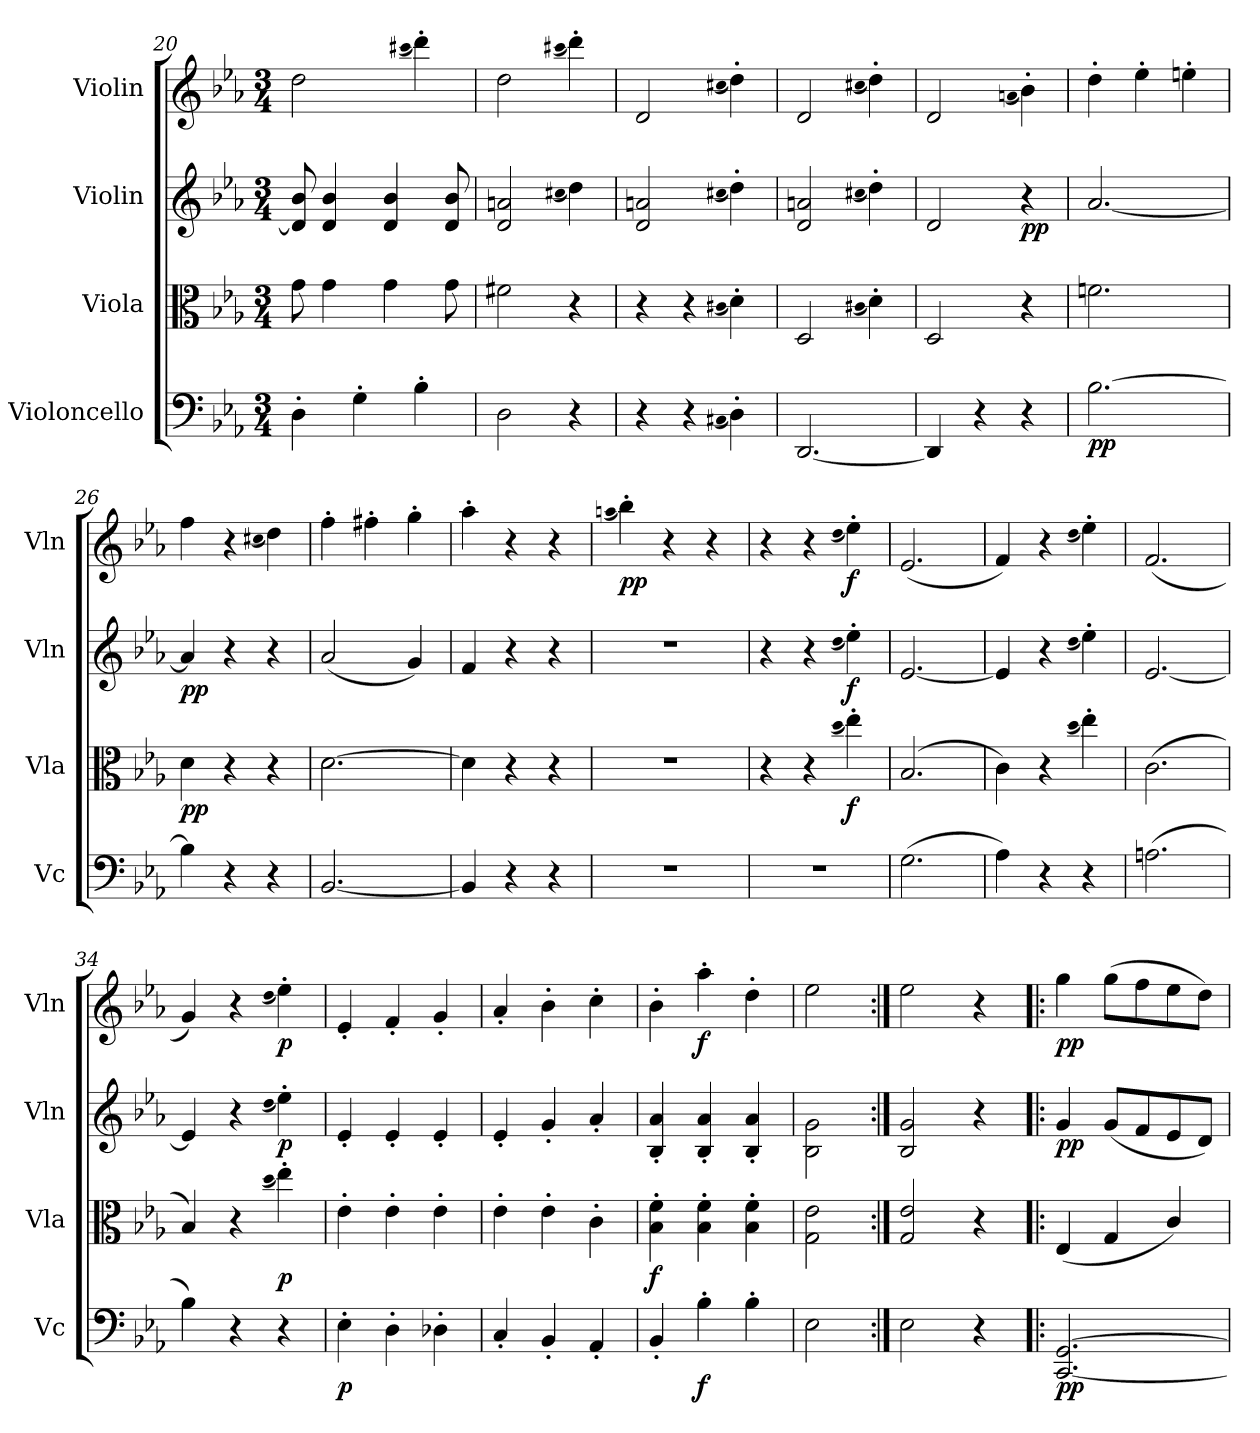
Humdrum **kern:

**kern	**dynam	**kern	**dynam	**kern	**dynam	**kern	**dynam
*part4	*part4	*part3	*part3	*part2	*part2	*part1	*part1
*staff4	*staff4	*staff3	*staff3	*staff2	*staff2	*staff1	*staff1
*I"Violoncello	*	*I"Viola	*	*I"Violin	*	*I"Violin	*
*I'Vc	*	*I'Vla	*	*I'Vln	*	*I'Vln	*
*clefF4	*	*clefC3	*	*clefG2	*	*clefG2	*
*k[b-e-a-]	*	*k[b-e-a-]	*	*k[b-e-a-]	*	*k[b-e-a-]	*
*M3/4	*	*M3/4	*	*M3/4	*	*M3/4	*
=20	=20	=20	=20	=20	=20	=20	=20
4D'\	.	8g\	.	8d]/ 8b-/	.	2dd\	.
.	.	4g\	.	4d/ 4b-/	.	.	.
4G'\	.	.	.	.	.	.	.
.	.	4g\	.	4d/ 4b-/	.	.	.
.	.	.	.	.	.	(qccc#X	.
4B-'\	.	.	.	.	.	4ddd'\)	.
.	.	8g\	.	8d/ 8b-/	.	.	.
=21	=21	=21	=21	=21	=21	=21	=21
2D\	.	2f#X\	.	2d/ 2an/	.	2dd\	.
.	.	.	.	(qcc#X	.	(qccc#X	.
4r	.	4r	.	4dd\)	.	4ddd'\)	.
=22	=22	=22	=22	=22	=22	=22	=22
4r	.	4r	.	2d/ 2an/	.	2d/	.
4r	.	4r	.	.	.	.	.
(qC#X	.	(qc#X	.	(qcc#X	.	(qcc#X	.
4D'\)	.	4d'\)	.	4dd'\)	.	4dd'\)	.
=23	=23	=23	=23	=23	=23	=23	=23
[2.DD/	.	2D/	.	2d/ 2an/	.	2d/	.
.	.	(qc#X	.	(qcc#X	.	(qcc#X	.
.	.	4d'\)	.	4dd'\)	.	4dd'\)	.
=24	=24	=24	=24	=24	=24	=24	=24
4DD/]	.	2D/	.	2d/	.	2d/	.
4r	.	.	.	.	.	.	.
.	.	.	.	.	.	(qan	.
4r	.	4r	.	4r	pp	4b-'\)	.
=25	=25	=25	=25	=25	=25	=25	=25
[2.B-\	pp	2.fn\	.	[2.a-/	.	4dd'\	.
.	.	.	.	.	.	4ee-'\	.
.	.	.	.	.	.	4een'\	.
=26	=26	=26	=26	=26	=26	=26	=26
4B-\]	.	4d\	pp	4a-/]	pp	4ff\	.
4r	.	4r	.	4r	.	4r	.
.	.	.	.	.	.	(qcc#X	.
4r	.	4r	.	4r	.	4dd\)	.
=27	=27	=27	=27	=27	=27	=27	=27
[2.BB-/	.	[2.d\	.	(2a-/	.	4ff'\	.
.	.	.	.	.	.	4ff#X'\	.
.	.	.	.	4g/)	.	4gg'\	.
=28	=28	=28	=28	=28	=28	=28	=28
4BB-/]	.	4d\]	.	4f/	.	4aa-'\	.
4r	.	4r	.	4r	.	4r	.
4r	.	4r	.	4r	.	4r	.
=29	=29	=29	=29	=29	=29	=29	=29
.	.	.	.	.	.	(qaan	.
2.r	.	2.r	.	2.r	.	4bb-'\)	pp
.	.	.	.	.	.	4r	.
.	.	.	.	.	.	4r	.
=30	=30	=30	=30	=30	=30	=30	=30
2.r	.	4r	.	4r	.	4r	.
.	.	4r	.	4r	.	4r	.
.	.	(qdd	.	(qdd	.	(qdd	.
.	.	4ee-'\)	f	4ee-'\)	f	4ee-'\)	f
=31	=31	=31	=31	=31	=31	=31	=31
(2.G\	.	(2.B-/	.	[2.e-/	.	(2.e-/	.
=32	=32	=32	=32	=32	=32	=32	=32
4A-\)	.	4c\)	.	4e-/]	.	4f/)	.
4r	.	4r	.	4r	.	4r	.
.	.	(qdd	.	(qdd	.	(qdd	.
4r	.	4ee-'\)	.	4ee-'\)	.	4ee-'\)	.
=33	=33	=33	=33	=33	=33	=33	=33
(2.An\	.	(2.c\	.	[2.e-/	.	(2.f/	.
=34	=34	=34	=34	=34	=34	=34	=34
4B-\)	.	4B-/)	.	4e-/]	.	4g/)	.
4r	.	4r	.	4r	.	4r	.
.	.	(qdd	.	(qdd	.	(qdd	.
4r	.	4ee-'\)	p	4ee-'\)	p	4ee-'\)	p
=35	=35	=35	=35	=35	=35	=35	=35
4E-'\	p	4e-'\	.	4e-'/	.	4e-'/	.
4D'\	.	4e-'\	.	4e-'/	.	4f'/	.
4D-X'\	.	4e-'\	.	4e-'/	.	4g'/	.
=36	=36	=36	=36	=36	=36	=36	=36
4C'/	.	4e-'\	.	4e-'/	.	4a-'/	.
4BB-'/	.	4e-'\	.	4g'/	.	4b-'\	.
4AA-'/	.	4c'\	.	4a-'/	.	4cc'\	.
=37	=37	=37	=37	=37	=37	=37	=37
4BB-'/	.	4B-'\ 4f'\	f	4B-'/ 4a-'/	.	4b-'\	.
4B-'\	f	4B-'\ 4f'\	.	4B-'/ 4a-'/	.	4aa-'\	f
4B-'\	.	4B-'\ 4f'\	.	4B-'/ 4a-'/	.	4dd'\	.
=38	=38	=38	=38	=38	=38	=38	=38
2E-\	.	2G\ 2e-\	.	2B-\ 2g\	.	2ee-\	.
=39:|!	=39:|!	=39:|!	=39:|!	=39:|!	=39:|!	=39:|!	=39:|!
2E-\	.	2G/ 2e-/	.	2B-/ 2g/	.	2ee-\	.
4r	.	4r	.	4r	.	4r	.
=40!|:	=40!|:	=40!|:	=40!|:	=40!|:	=40!|:	=40!|:	=40!|:
[2.CC/ [2.GG/	pp	(4E-/	.	4g/	pp	4gg\	pp
.	.	4G/	.	(8g/L	.	(8gg\L	.
.	.	.	.	8f/	.	8ff\	.
.	.	4c/)	.	8e-/	.	8ee-\	.
.	.	.	.	8d/J)	.	8dd\J)	.
=	=	=	=	=	=	=	=
*-	*-	*-	*-	*-	*-	*-	*-
